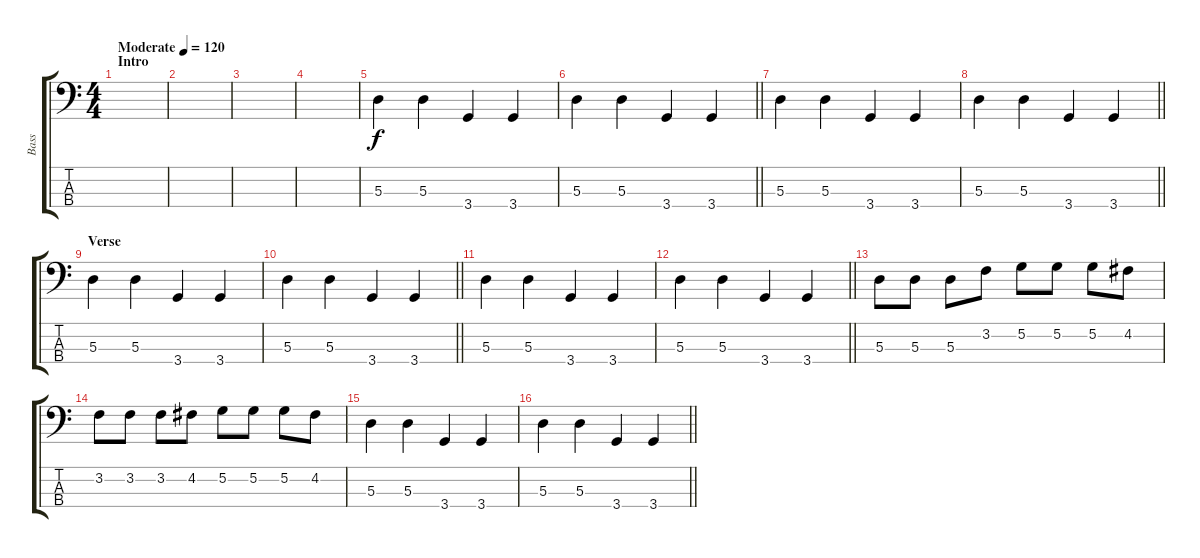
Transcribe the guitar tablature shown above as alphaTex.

\track ("Bass" "Bass") {instrument electricbassfinger}
\staff {score tabs}
\tuning (G2 D2 A1 E1) {hide}
\ts (4 4)
\section ("" "Intro")
\tempo (120 "Moderate")
\clef f4
\ks c
|
|
|
|
5.3.4 5.3.4 3.4.4 3.4.4 |
\barLineRight lightlight
5.3.4 5.3.4 3.4.4 3.4.4 |
5.3.4 5.3.4 3.4.4 3.4.4 |
\barLineRight lightlight
5.3.4 5.3.4 3.4.4 3.4.4 |
\section ("" "Verse")
5.3.4 5.3.4 3.4.4 3.4.4 |
\barLineRight lightlight
5.3.4 5.3.4 3.4.4 3.4.4 |
5.3.4 5.3.4 3.4.4 3.4.4 |
\barLineRight lightlight
5.3.4 5.3.4 3.4.4 3.4.4 |
5.3.8 5.3.8 5.3.8 3.2.8 5.2.8 5.2.8 5.2.8 4.2.8 |
3.2.8 3.2.8 3.2.8 4.2.8 5.2.8 5.2.8 5.2.8 4.2.8 |
5.3.4 5.3.4 3.4.4 3.4.4 |
\barLineRight lightlight
5.3.4 5.3.4 3.4.4 3.4.4
